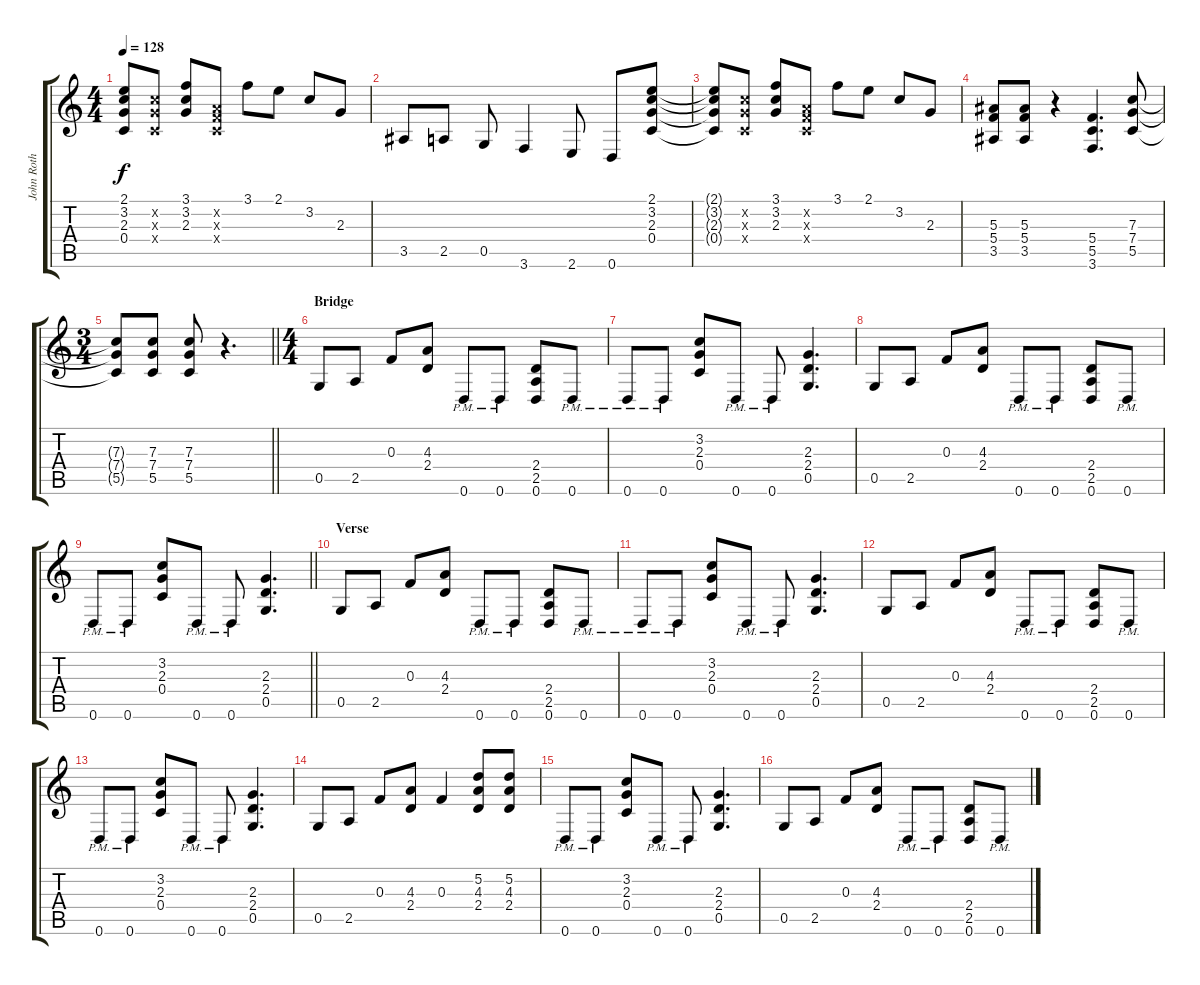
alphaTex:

\track ("John Roth" "John Roth") {instrument distortionguitar}
\staff {score tabs}
\tuning (D4 A3 F3 C3 G2 D2) {hide}
\ts (4 4)
\tempo 128
\clef g2
\ks c
(2.1{t} 3.2{t} 2.3{t} 0.4{t}).8{dy f} (3.2{x} 2.3{x} 0.4{x}).8 (3.1 3.2 2.3).8 (0.2{x} 0.3{x} 0.4{x}).8 3.1.8 2.1.8 3.2.8 2.3.8 |
3.5.8 2.5.8 0.5.8 3.6.4 2.6.8 0.6.8 (2.1 3.2 2.3 0.4).8 |
(2.1{t} 3.2{t} 2.3{t} 0.4{t}).8 (3.2{x} 2.3{x} 0.4{x}).8 (3.1 3.2 2.3).8 (0.2{x} 0.3{x} 0.4{x}).8 3.1.8 2.1.8 3.2.8 2.3.8 |
(5.3 5.4 3.5).8 (5.3 5.4 3.5).8 r.4 (5.4 5.5 3.6).4{d} (7.3 7.4 5.5).8 |
\ts (3 4)
\barLineRight lightlight
(7.3{t} 7.4{t} 5.5{t}).8 (7.3 7.4 5.5).8 (7.3 7.4 5.5).8 r.4{d} |
\ts (4 4)
\section ("" "Bridge")
0.5.8 2.5.8 0.3.8 (4.3 2.4).8 0.6{pm}.8 0.6{pm}.8 (2.4 2.5 0.6).8 0.6{pm}.8 |
0.6{pm}.8 0.6{pm}.8 (3.2 2.3 0.4).8 0.6{pm}.8 0.6{pm}.8 (2.3 2.4 0.5).4{d} |
0.5.8 2.5.8 0.3.8 (4.3 2.4).8 0.6{pm}.8 0.6{pm}.8 (2.4 2.5 0.6).8 0.6{pm}.8 |
\barLineRight lightlight
0.6{pm}.8 0.6{pm}.8 (3.2 2.3 0.4).8 0.6{pm}.8 0.6{pm}.8 (2.3 2.4 0.5).4{d} |
\section ("" "Verse")
0.5.8 2.5.8 0.3.8 (4.3 2.4).8 0.6{pm}.8 0.6{pm}.8 (2.4 2.5 0.6).8 0.6{pm}.8 |
0.6{pm}.8 0.6{pm}.8 (3.2 2.3 0.4).8 0.6{pm}.8 0.6{pm}.8 (2.3 2.4 0.5).4{d} |
0.5.8 2.5.8 0.3.8 (4.3 2.4).8 0.6{pm}.8 0.6{pm}.8 (2.4 2.5 0.6).8 0.6{pm}.8 |
0.6{pm}.8 0.6{pm}.8 (3.2 2.3 0.4).8 0.6{pm}.8 0.6{pm}.8 (2.3 2.4 0.5).4{d} |
0.5.8 2.5.8 0.3.8 (4.3 2.4).8 0.3.4 (5.2 4.3 2.4).8 (5.2 4.3 2.4).8 |
0.6{pm}.8 0.6{pm}.8 (3.2 2.3 0.4).8 0.6{pm}.8 0.6{pm}.8 (2.3 2.4 0.5).4{d} |
0.5.8 2.5.8 0.3.8 (4.3 2.4).8 0.6{pm}.8 0.6{pm}.8 (2.4 2.5 0.6).8 0.6{pm}.8
